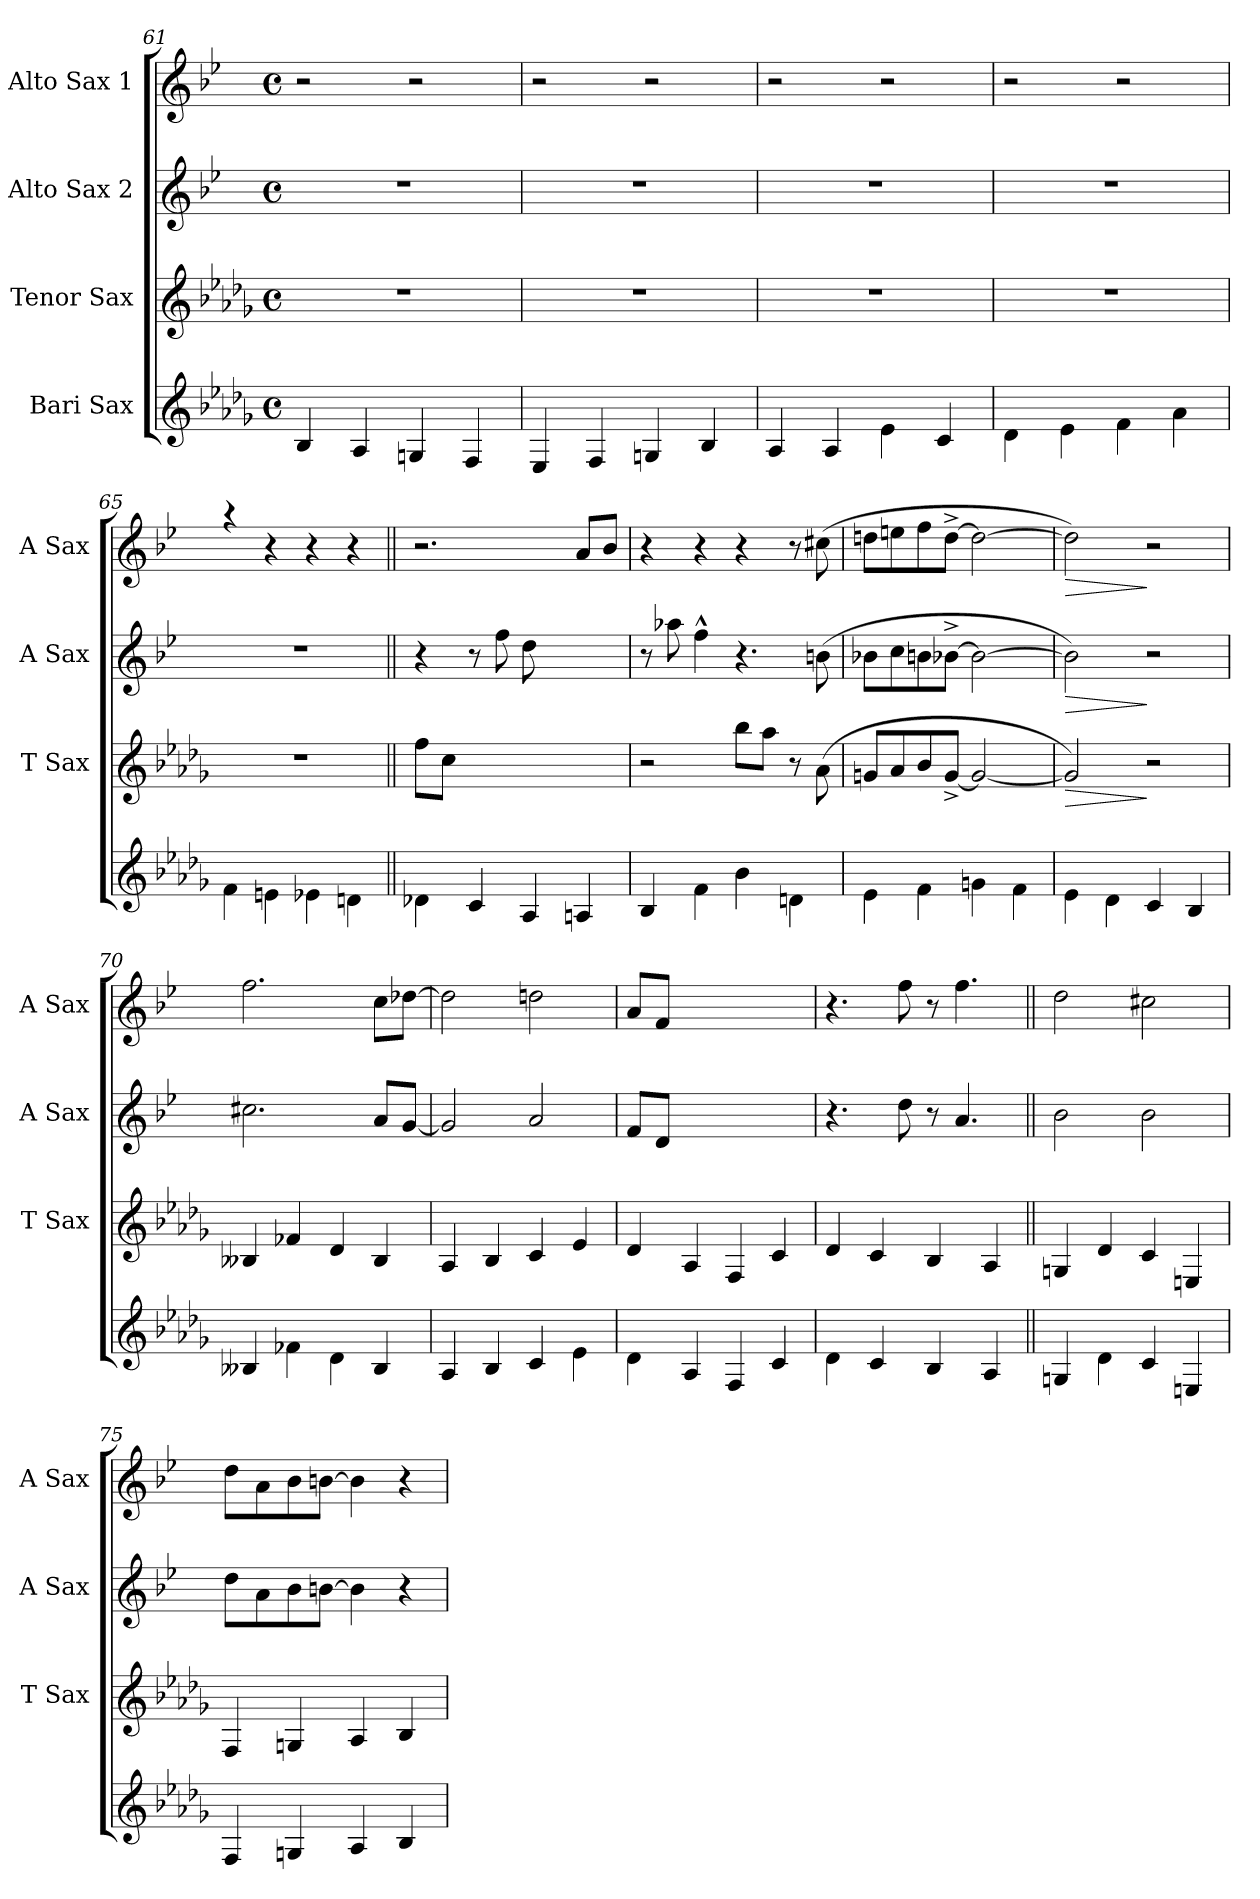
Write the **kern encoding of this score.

**kern	**kern	**dynam	**kern	**dynam	**kern	**dynam
*part4	*part3	*part3	*part2	*part2	*part1	*part1
*staff4	*staff3	*staff3	*staff2	*staff2	*staff1	*staff1
*I"Bari Sax	*I"Tenor Sax	*	*I"Alto Sax 2	*	*I"Alto Sax 1	*
*	*I'T Sax	*	*I'A Sax	*	*I'A Sax	*
!!LO:PB:g=z
*clefG2	*clefG2	*	*clefG2	*	*clefG2	*
*ITrd12c21	*ITrd8c14	*	*ITrd5c9	*	*ITrd5c9	*
*k[b-e-a-d-g-]	*k[b-e-a-d-g-]	*	*k[b-e-a-d-g-]	*	*k[b-e-a-d-g-]	*
*D-:	*D-:	*	*D-:	*	*D-:	*
*M4/4	*M4/4	*	*M4/4	*	*M4/4	*
*met(c)	*met(c)	*	*met(c)	*	*met(c)	*
=61	=61	=61	=61	=61	=61	=61
4BB-/	1r	.	1r	.	2r	.
4AA-/	.	.	.	.	.	.
4GGn/	.	.	.	.	2r	.
4FF/	.	.	.	.	.	.
=62	=62	=62	=62	=62	=62	=62
4EE-/	1r	.	1r	.	2r	.
4FF/	.	.	.	.	.	.
4GGn/	.	.	.	.	2r	.
4BB-/	.	.	.	.	.	.
=63	=63	=63	=63	=63	=63	=63
4AA-/	1r	.	1r	.	2r	.
4AA-/	.	.	.	.	.	.
4E-\	.	.	.	.	2r	.
4C/	.	.	.	.	.	.
=64	=64	=64	=64	=64	=64	=64
4D-\	1r	.	1r	.	2r	.
4E-\	.	.	.	.	.	.
4F\	.	.	.	.	2r	.
4A-\	.	.	.	.	.	.
=65	=65	=65	=65	=65	=65	=65
4F\	1r	.	1r	.	4rgg	.
4En\	.	.	.	.	4r	.
4E-X\	.	.	.	.	4r	.
4Dn\	.	.	.	.	4r	.
=66||	=66||	=66||	=66||	=66||	=66||	=66||
4D-X\	8f\L	.	4r	.	2.r	.
.	8c\J	.	.	.	.	.
4C/	2.ryy	.	8r	.	.	.
.	.	.	8a-\	.	.	.
4AA-/	.	.	8f\	.	.	.
.	.	.	4.ryy	.	.	.
4AAn/	.	.	.	.	8c/L	.
.	.	.	.	.	8d-/J	.
!!LO:LB:g=z
=67	=67	=67	=67	=67	=67	=67
4BB-/	2r	.	8r	.	4r	.
.	.	.	8cc-X\	.	.	.
4F\	.	.	4a-^^>\	.	4r	.
4B-\	8b-\L	.	4.r	.	4r	.
.	8a-\J	.	.	.	.	.
4Dn\	8r	.	.	.	8r	.
.	(>8A-\	.	(>8dn\	.	(>8en\	.
=68	=68	=68	=68	=68	=68	=68
4E-\	8Gn/L	.	8d-X\L	.	8fn\L	.
.	8A-/	.	8e-\	.	8gn\	.
4F\	8B-/	.	8dn\	.	8a-\	.
.	[8G^</J	.	[8d-X^>\J	.	[8f^>\J	.
4Gn\	2G/_	.	2d-\_	.	2f\_	.
4F\	.	.	.	.	.	.
=69	=69	=69	=69	=69	=69	=69
!	!	!LO:HP:b	!	!LO:HP:b	!	!LO:HP:b
4E-\	2G/])	>	2d-\])	>	2f\])	>
4D-\	.	.	.	.	.	.
4C/	2r	]	2r	]	2r	]
4BB-/	.	.	.	.	.	.
=70	=70	=70	=70	=70	=70	=70
4BB--X/	4BB--X/	.	2.en\	.	2.a-\	.
4F-X\	4F-X/	.	.	.	.	.
4D-\	4D-/	.	.	.	.	.
4BB--/	4BB--/	.	8c/L	.	8e-\L	.
.	.	.	[8B-/J	.	[8f-X\J	.
=71	=71	=71	=71	=71	=71	=71
4AA-/	4AA-/	.	2B-/]	.	2f-\]	.
4BB-/	4BB-/	.	.	.	.	.
4C/	4C/	.	2c/	.	2fn\	.
4E-\	4E-/	.	.	.	.	.
=72	=72	=72	=72	=72	=72	=72
4D-\	4D-/	.	8A-/L	.	8c/L	.
.	.	.	8F/J	.	8A-/J	.
4AA-/	4AA-/	.	2.ryy	.	2.ryy	.
4FF/	4FF/	.	.	.	.	.
4C/	4C/	.	.	.	.	.
!!LO:PB:g=z
=73	=73	=73	=73	=73	=73	=73
4D-\	4D-/	.	4.r	.	4.r	.
4C/	4C/	.	.	.	.	.
.	.	.	8f\	.	8a-\	.
4BB-/	4BB-/	.	8r	.	8r	.
.	.	.	4.c/	.	4.a-\	.
4AA-/	4AA-/	.	.	.	.	.
=74||	=74||	=74||	=74||	=74||	=74||	=74||
4GGn/	4GGn/	.	2d-\	.	2f\	.
4D-\	4D-/	.	.	.	.	.
4C/	4C/	.	2d-\	.	2en\	.
4EEn/	4EEn/	.	.	.	.	.
=75	=75	=75	=75	=75	=75	=75
4FF/	4FF/	.	8f\L	.	8f\L	.
.	.	.	8c\	.	8c\	.
4GGn/	4GGn/	.	8d-\	.	8d-\	.
.	.	.	[8dn\J	.	[8dn\J	.
4AA-/	4AA-/	.	4d\]	.	4d\]	.
4BB-/	4BB-/	.	4r	.	4r	.
=	=	=	=	=	=	=
*-	*-	*-	*-	*-	*-	*-
